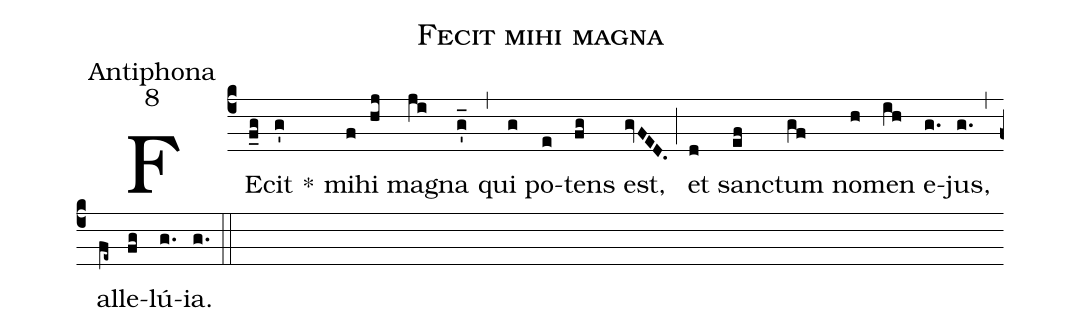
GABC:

name:Fecit mihi magna;
office-part:Antiphona;
mode:8;
%%
(c4) FE(f_g)cit(g') *() mi(f)hi(hj) ma(ji)gna(g'_) (,) qui(g) po(e)tens(fg) est,(gvFED.) (;) et(d) san(ef)ctum(gf) no(h)men(ih) e(g.)jus,(g.) (,) al(fe~)le(fg)lú(g.)ia.(g.) (::)
